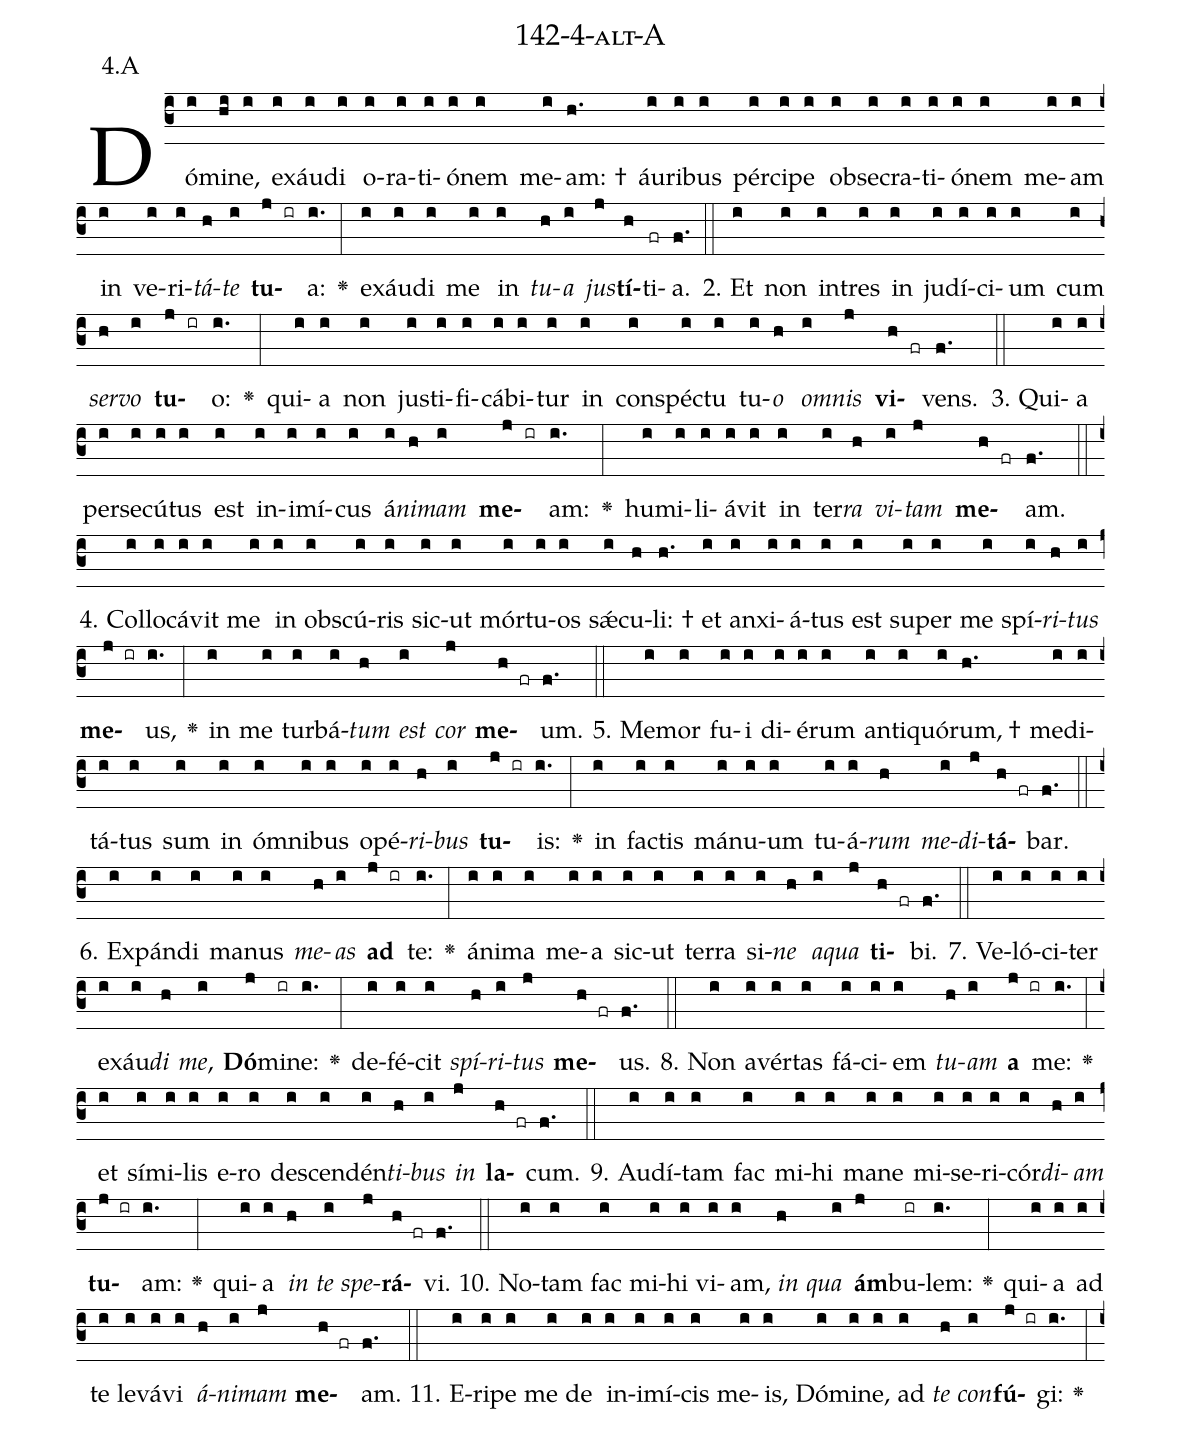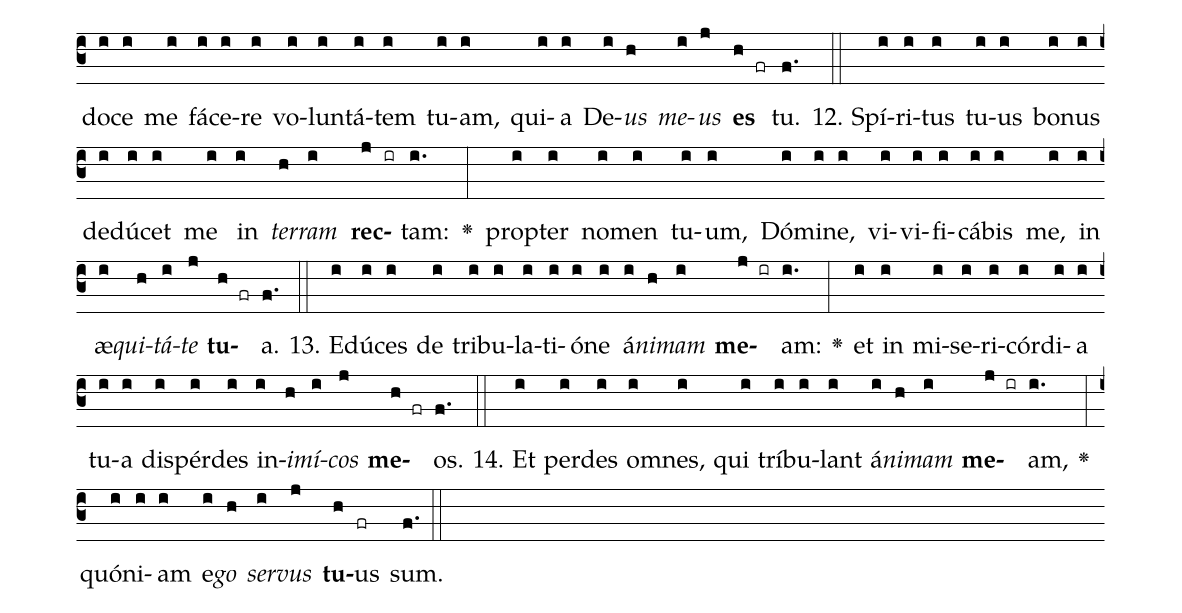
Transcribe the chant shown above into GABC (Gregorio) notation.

name: 142-4-alt-A;
annotation: 4.A;
%%
(c3)Dó(i)mi(hi)ne,(i) ex(i)áu(i)di(i) o(i)ra(i)ti(i)ó(i)nem(i) me(i)am: †(h.) áu(i)ri(i)bus(i) pér(i)ci(i)pe(i) ob(i)se(i)cra(i)ti(i)ó(i)nem(i) me(i)am(i) in(i) ve(i)ri(i)<i>tá</i>(h)<i>te</i>(i) <b>tu</b>(j ir)a:(i.) <v>\greheightstar</v>(:) ex(i)áu(i)di(i) me(i) in(i) <i>tu</i>(h)<i>a</i>(i) <i>jus</i>(j)<b>tí</b>(h)ti(fr)a.(f.) (::)
2. Et(i) non(i) in(i)tres(i) in(i) ju(i)dí(i)ci(i)um(i) cum(i) <i>ser</i>(h)<i>vo</i>(i) <b>tu</b>(j ir)o:(i.) <v>\greheightstar</v>(:) qui(i)a(i) non(i) jus(i)ti(i)fi(i)cá(i)bi(i)tur(i) in(i) con(i)spéc(i)tu(i) tu(i)<i>o</i>(h) <i>om</i>(i)<i>nis</i>(j) <b>vi</b>(h fr)vens.(f.) (::)
3. Qui(i)a(i) per(i)se(i)cú(i)tus(i) est(i) in(i)i(i)mí(i)cus(i) á(i)<i>ni</i>(h)<i>mam</i>(i) <b>me</b>(j ir)am:(i.) <v>\greheightstar</v>(:) hu(i)mi(i)li(i)á(i)vit(i) in(i) ter(i)<i>ra</i>(h) <i>vi</i>(i)<i>tam</i>(j) <b>me</b>(h fr)am.(f.) (::)
4. Col(i)lo(i)cá(i)vit(i) me(i) in(i) obs(i)cú(i)ris(i) sic(i)ut(i) mór(i)tu(i)os(i) sǽ(i)cu(h)li: †(h.) et(i) an(i)xi(i)á(i)tus(i) est(i) su(i)per(i) me(i) spí(i)<i>ri</i>(h)<i>tus</i>(i) <b>me</b>(j ir)us,(i.) <v>\greheightstar</v>(:) in(i) me(i) tur(i)bá(i)<i>tum</i>(h) <i>est</i>(i) <i>cor</i>(j) <b>me</b>(h fr)um.(f.) (::)
5. Me(i)mor(i) fu(i)i(i) di(i)é(i)rum(i) an(i)ti(i)quó(i)rum, †(h.) me(i)di(i)tá(i)tus(i) sum(i) in(i) óm(i)ni(i)bus(i) o(i)pé(i)<i>ri</i>(h)<i>bus</i>(i) <b>tu</b>(j ir)is:(i.) <v>\greheightstar</v>(:) in(i) fac(i)tis(i) má(i)nu(i)um(i) tu(i)á(i)<i>rum</i>(h) <i>me</i>(i)<i>di</i>(j)<b>tá</b>(h fr)bar.(f.) (::)
6. Ex(i)pán(i)di(i) ma(i)nus(i) <i>me</i>(h)<i>as</i>(i) <b>ad</b>(j ir) te:(i.) <v>\greheightstar</v>(:) á(i)ni(i)ma(i) me(i)a(i) sic(i)ut(i) ter(i)ra(i) si(i)<i>ne</i>(h) <i>a</i>(i)<i>qua</i>(j) <b>ti</b>(h fr)bi.(f.) (::)
7. Ve(i)ló(i)ci(i)ter(i) ex(i)áu(i)<i>di</i>(h) <i>me</i>,(i) <b>Dó</b>(j)mi(ir)ne:(i.) <v>\greheightstar</v>(:) de(i)fé(i)cit(i) <i>spí</i>(h)<i>ri</i>(i)<i>tus</i>(j) <b>me</b>(h fr)us.(f.) (::)
8. Non(i) a(i)vér(i)tas(i) fá(i)ci(i)em(i) <i>tu</i>(h)<i>am</i>(i) <b>a</b>(j ir) me:(i.) <v>\greheightstar</v>(:) et(i) sí(i)mi(i)lis(i) e(i)ro(i) de(i)scen(i)dén(i)<i>ti</i>(h)<i>bus</i>(i) <i>in</i>(j) <b>la</b>(h fr)cum.(f.) (::)
9. Au(i)dí(i)tam(i) fac(i) mi(i)hi(i) ma(i)ne(i) mi(i)se(i)ri(i)cór(i)<i>di</i>(h)<i>am</i>(i) <b>tu</b>(j ir)am:(i.) <v>\greheightstar</v>(:) qui(i)a(i) <i>in</i>(h) <i>te</i>(i) <i>spe</i>(j)<b>rá</b>(h fr)vi.(f.) (::)
10. No(i)tam(i) fac(i) mi(i)hi(i) vi(i)am,(i) <i>in</i>(h) <i>qua</i>(i) <b>ám</b>(j)bu(ir)lem:(i.) <v>\greheightstar</v>(:) qui(i)a(i) ad(i) te(i) le(i)vá(i)vi(i) <i>á</i>(h)<i>ni</i>(i)<i>mam</i>(j) <b>me</b>(h fr)am.(f.) (::)
11. E(i)ri(i)pe(i) me(i) de(i) in(i)i(i)mí(i)cis(i) me(i)is,(i) Dó(i)mi(i)ne,(i) ad(i) <i>te</i>(h) <i>con</i>(i)<b>fú</b>(j ir)gi:(i.) <v>\greheightstar</v>(:) do(i)ce(i) me(i) fá(i)ce(i)re(i) vo(i)lun(i)tá(i)tem(i) tu(i)am,(i) qui(i)a(i) De(i)<i>us</i>(h) <i>me</i>(i)<i>us</i>(j) <b>es</b>(h fr) tu.(f.) (::)
12. Spí(i)ri(i)tus(i) tu(i)us(i) bo(i)nus(i) de(i)dú(i)cet(i) me(i) in(i) <i>ter</i>(h)<i>ram</i>(i) <b>rec</b>(j ir)tam:(i.) <v>\greheightstar</v>(:) prop(i)ter(i) no(i)men(i) tu(i)um,(i) Dó(i)mi(i)ne,(i) vi(i)vi(i)fi(i)cá(i)bis(i) me,(i) in(i) æ(i)<i>qui</i>(h)<i>tá</i>(i)<i>te</i>(j) <b>tu</b>(h fr)a.(f.) (::)
13. E(i)dú(i)ces(i) de(i) tri(i)bu(i)la(i)ti(i)ó(i)ne(i) á(i)<i>ni</i>(h)<i>mam</i>(i) <b>me</b>(j ir)am:(i.) <v>\greheightstar</v>(:) et(i) in(i) mi(i)se(i)ri(i)cór(i)di(i)a(i) tu(i)a(i) dis(i)pér(i)des(i) in(i)<i>i</i>(h)<i>mí</i>(i)<i>cos</i>(j) <b>me</b>(h fr)os.(f.) (::)
14. Et(i) per(i)des(i) om(i)nes,(i) qui(i) trí(i)bu(i)lant(i) á(i)<i>ni</i>(h)<i>mam</i>(i) <b>me</b>(j ir)am,(i.) <v>\greheightstar</v>(:) quón(i)i(i)am(i) e(i)<i>go</i>(h) <i>ser</i>(i)<i>vus</i>(j) <b>tu</b>(h)us(fr) sum.(f.) (::)
